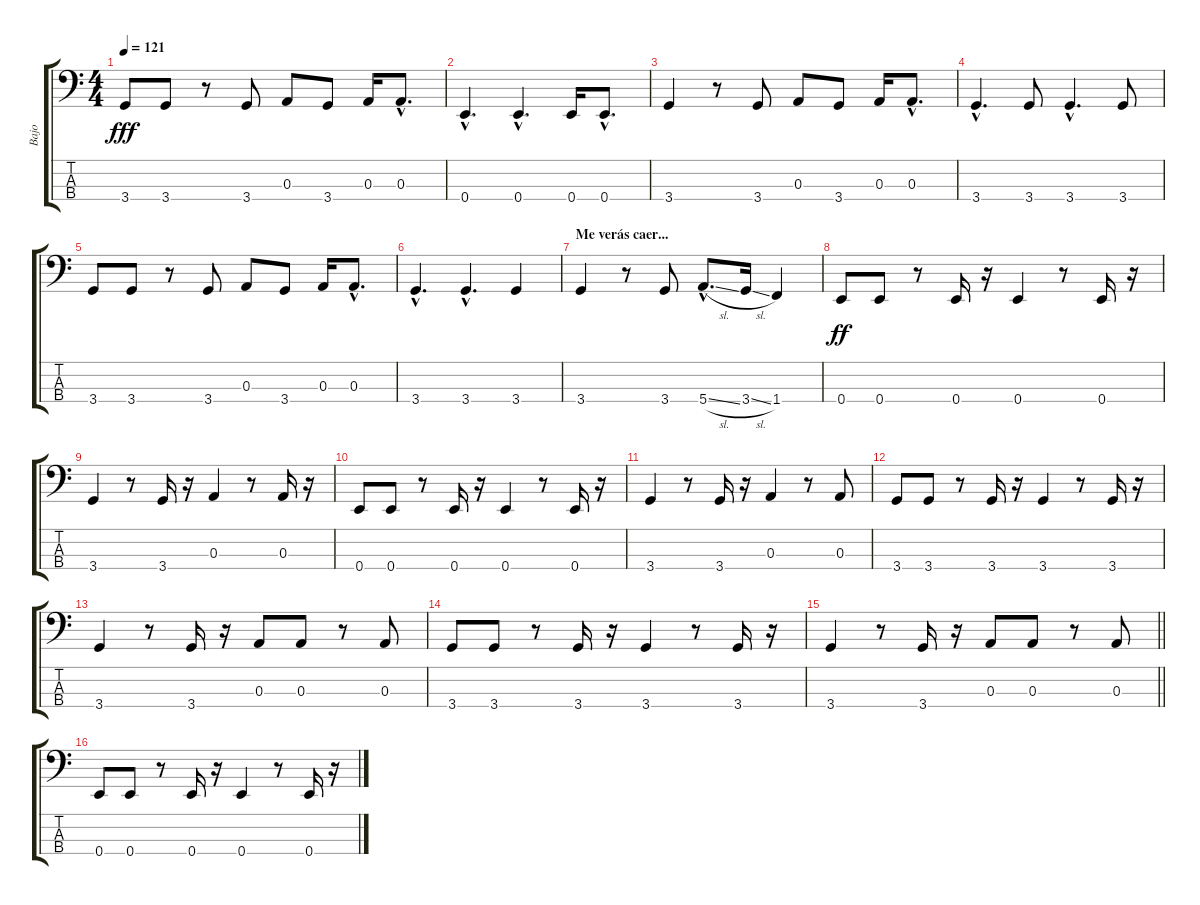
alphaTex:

\track ("Bajo" "Bajo") {instrument electricbasspick}
\staff {score tabs}
\tuning (G2 D2 A1 E1) {hide}
\ts (4 4)
\tempo 121
\clef f4
\ks c
3.4.8{dy fff} 3.4.8 r.8 3.4.8 0.3.8 3.4.8 0.3.16 0.3{hac}.8{d} |
0.4{hac}.4{d} 0.4{hac}.4{d} 0.4.16 0.4{hac}.8{d} |
3.4.4 r.8 3.4.8 0.3.8 3.4.8 0.3.16 0.3{hac}.8{d} |
3.4{hac}.4{d} 3.4.8 3.4{hac}.4{d} 3.4.8 |
3.4.8 3.4.8 r.8 3.4.8 0.3.8 3.4.8 0.3.16 0.3{hac}.8{d} |
3.4{hac}.4{d} 3.4{hac}.4{d} 3.4.4 |
\section ("" "Me verás caer...")
3.4.4 r.8 3.4.8 5.4{sl hac}.8{d} 3.4{sl}.16 1.4.4 |
0.4.8{dy ff} 0.4.8 r.8 0.4.16 r.16 0.4.4 r.8 0.4.16 r.16 |
3.4.4 r.8 3.4.16 r.16 0.3.4 r.8 0.3.16 r.16 |
0.4.8 0.4.8 r.8 0.4.16 r.16 0.4.4 r.8 0.4.16 r.16 |
3.4.4 r.8 3.4.16 r.16 0.3.4 r.8 0.3.8 |
3.4.8 3.4.8 r.8 3.4.16 r.16 3.4.4 r.8 3.4.16 r.16 |
3.4.4 r.8 3.4.16 r.16 0.3.8 0.3.8 r.8 0.3.8 |
3.4.8 3.4.8 r.8 3.4.16 r.16 3.4.4 r.8 3.4.16 r.16 |
\barLineRight lightlight
3.4.4 r.8 3.4.16 r.16 0.3.8 0.3.8 r.8 0.3.8 |
0.4.8 0.4.8 r.8 0.4.16 r.16 0.4.4 r.8 0.4.16 r.16
